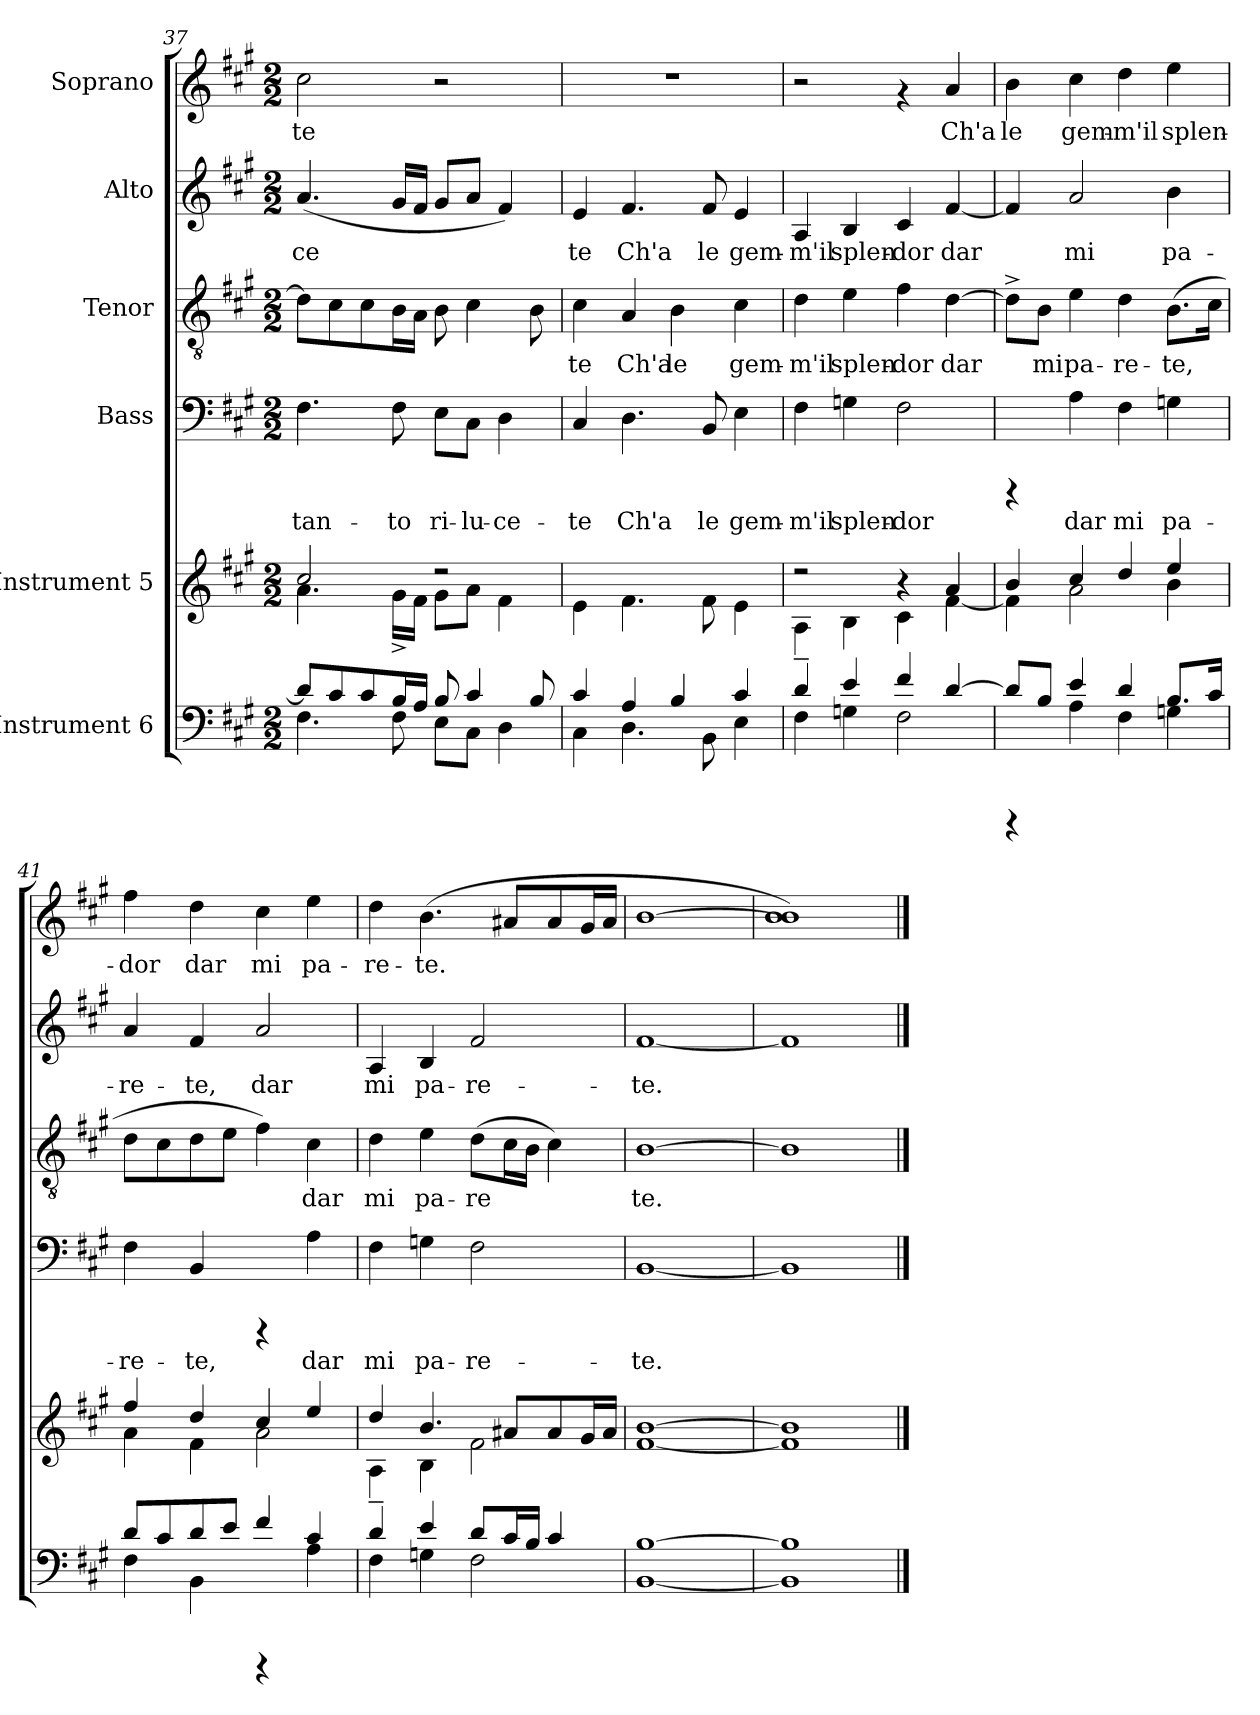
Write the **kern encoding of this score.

**kern	**kern	**kern	**text	**kern	**text	**kern	**text	**kern	**text
*part6	*part5	*part4	*part4	*part3	*part3	*part2	*part2	*part1	*part1
*staff6	*staff5	*staff4	*staff4	*staff3	*staff3	*staff2	*staff2	*staff1	*staff1
*I"Instrument 6	*I"Instrument 5	*I"Bass	*	*I"Tenor	*	*I"Alto	*	*I"Soprano	*
*clefF4	*clefG2	*clefF4	*	*clefGv2	*	*clefG2	*	*clefG2	*
*k[f#c#g#]	*k[f#c#g#]	*k[f#c#g#]	*	*k[f#c#g#]	*	*k[f#c#g#]	*	*k[f#c#g#]	*
*A:	*A:	*A:	*	*A:	*	*A:	*	*A:	*
*M2/2	*M2/2	*M2/2	*	*M2/2	*	*M2/2	*	*M2/2	*
=37	=37	=37	=37	=37	=37	=37	=37	=37	=37
*^	*^	*	*	*	*	*	*	*	*
!	!	!	!	!	!LO:LY:b:cj	!	!LO:LY:b:cj	!	!LO:LY:b:cj	!	!LO:LY:b:cj
8d/L]	4.F#\	2cc#/	4.a\	4.F#\	tan-	8d\L]	--	(<4.a/	-ce-	2cc#\	-te
!	!	!	!	!	!	!	!LO:LY:b:cj	!	!	!	!
8c#/	.	.	.	.	.	8c#\	--	.	.	.	.
!	!	!	!	!	!	!	!LO:LY:b:cj	!	!	!	!
8c#/	.	.	.	.	.	8c#\	--	.	.	.	.
!	!	!	!	!	!LO:LY:b:cj	!	!LO:LY:b:cj	!	!LO:LY:b:cj	!	!
16B/	8F#\	.	16g#^<\L	8F#\	-to	16B\	--	16g#/L	--	.	.
!	!	!	!	!	!	!	!LO:LY:b:cj	!	!LO:LY:b:cj	!	!
16A/J	.	.	16f#\J	.	.	16A\J	--	16f#/J	--	.	.
!	!	!	!	!	!LO:LY:b:cj	!	!LO:LY:b:cj	!	!LO:LY:b:cj	!	!
8B/	8E\L	2r	8g#\L	8E\L	ri-	8B\	--	8g#/L	--	2r	.
!	!	!	!	!	!LO:LY:b:cj	!	!LO:LY:b:cj	!	!LO:LY:b:cj	!	!
4c#/	8C#\J	.	8a\J	8C#\J	-lu-	4c#\	--	8a/J	--	.	.
!	!	!	!	!	!LO:LY:b:cj	!	!	!	!LO:LY:b:cj	!	!
.	4D\	.	4f#\	4D\	-ce-	.	.	4f#/)	--	.	.
!	!	!	!	!	!	!	!LO:LY:b:cj	!	!	!	!
8B/	.	.	.	.	.	8B\	--	.	.	.	.
*	*	*v	*v	*	*	*	*	*	*	*	*
!!LO:LB:g=z
=38	=38	=38	=38	=38	=38	=38	=38	=38	=38	=38
!	!	!	!	!LO:LY:b:cj	!	!LO:LY:b:cj	!	!LO:LY:b:cj	!	!
4c#/	4C#\	4e\	4C#/	-te	4c#\	-te	4e/	-te	1r	.
!	!	!	!	!LO:LY:b:cj	!	!LO:LY:b:cj	!	!LO:LY:b:cj	!	!
4A/	4.D\	4.f#\	4.D\	Ch'a	4A/	Ch'a	4.f#/	Ch'a	.	.
!	!	!	!	!	!	!LO:LY:b:cj	!	!	!	!
4B/	.	.	.	.	4B\	le	.	.	.	.
!	!	!	!	!LO:LY:b:cj	!	!	!	!LO:LY:b:cj	!	!
.	8BB\	8f#\	8BB/	le	.	.	8f#/	le	.	.
!	!	!	!	!LO:LY:b:cj	!	!LO:LY:b:cj	!	!LO:LY:b:cj	!	!
4c#/	4E\	4e\	4E\	gem-	4c#\	gem-	4e/	gem-	.	.
=39	=39	=39	=39	=39	=39	=39	=39	=39	=39	=39
*	*	*^	*	*	*	*	*	*	*	*
!	!	!	!	!	!LO:LY:b:cj	!	!LO:LY:b:cj	!	!LO:LY:b:cj	!	!
4d/	4F#\	2r	4A~>\	4F#\	-m'il	4d\	-m'il	4A/	-m'il	2r	.
!	!	!	!	!	!LO:LY:b:cj	!	!LO:LY:b:cj	!	!LO:LY:b:cj	!	!
4e/	4Gn\	.	4B\	4Gn\	splen-	4e\	splen-	4B/	splen-	.	.
!	!	!	!	!	!LO:LY:b:cj	!	!LO:LY:b:cj	!	!LO:LY:b:cj	!	!
4f#/	2F#\	4ra	4c#\	2F#\	-dor	4f#\	-dor	4c#/	-dor	4rf	.
!	!	!	!	!	!	!	!LO:LY:b:cj	!	!LO:LY:b:cj	!	!LO:LY:b:cj
[>4d/	.	4a/	[<4f#\	.	.	[>4d\	dar	[<4f#/	dar	4a/	Ch'a
=40	=40	=40	=40	=40	=40	=40	=40	=40	=40	=40	=40
!	!	!	!	!	!	!	!LO:LY:b:cj	!	!LO:LY:b:cj	!	!LO:LY:b:cj
8d/L]	4rGGGG	4b/	4f#\]	4rCCC	.	8d^<\L]	.	4f#/]	.	4b\	le
!	!	!	!	!	!	!	!LO:LY:b:cj	!	!	!	!
8B/J	.	.	.	.	.	8B\J	mi	.	.	.	.
!	!	!	!	!	!LO:LY:b:cj	!	!LO:LY:b:cj	!	!LO:LY:b:cj	!	!LO:LY:b:cj
4e/	4A\	4cc#/	2a\	4A\	dar	4e\	pa-	2a/	mi	4cc#\	gem-
!	!	!	!	!	!LO:LY:b:cj	!	!LO:LY:b:cj	!	!	!	!LO:LY:b:cj
4d/	4F#\	4dd/	.	4F#\	mi	4d\	-re-	.	.	4dd\	-m'il
!	!	!	!	!	!LO:LY:b:cj	!	!LO:LY:b:cj	!	!LO:LY:b:cj	!	!LO:LY:b:cj
8.B/L	4Gn\	4ee/	4b\	4Gn\	pa-	(>8.B\L	-te,	4b\	pa-	4ee\	splen-
!	!	!	!	!	!	!	!LO:LY:b:cj	!	!	!	!
16c#/J	.	.	.	.	.	16c#\J	.	.	.	.	.
=41	=41	=41	=41	=41	=41	=41	=41	=41	=41	=41	=41
!	!	!	!	!	!LO:LY:b:cj	!	!LO:LY:b:cj	!	!LO:LY:b:cj	!	!LO:LY:b:cj
8d/L	4F#\	4ff#/	4a\	4F#\	-re-	8d\L	.	4a/	-re-	4ff#\	-dor
!	!	!	!	!	!	!	!LO:LY:b:cj	!	!	!	!
8c#/	.	.	.	.	.	8c#\	.	.	.	.	.
!	!	!	!	!	!LO:LY:b:cj	!	!LO:LY:b:cj	!	!LO:LY:b:cj	!	!LO:LY:b:cj
8d/	4BB\	4dd/	4f#\	4BB/	-te,	8d\	.	4f#/	-te,	4dd\	dar
!	!	!	!	!	!	!	!LO:LY:b:cj	!	!	!	!
8e/J	.	.	.	.	.	8e\J	.	.	.	.	.
!	!	!	!	!	!	!	!LO:LY:b:cj	!	!LO:LY:b:cj	!	!LO:LY:b:cj
4f#/	4rGGGG	4cc#/	2a\	4rCCC	.	4f#\)	.	2a/	dar	4cc#\	mi
!	!	!	!	!	!LO:LY:b:cj	!	!LO:LY:b:cj	!	!	!	!LO:LY:b:cj
4c#/	4A\	4ee/	.	4A\	dar	4c#\	dar	.	.	4ee\	pa-
=42	=42	=42	=42	=42	=42	=42	=42	=42	=42	=42	=42
!	!	!	!	!	!LO:LY:b:cj	!	!LO:LY:b:cj	!	!LO:LY:b:cj	!	!LO:LY:b:cj
4d/	4F#\	4dd/	4A~>\	4F#\	mi	4d\	mi	4A/	mi	4dd\	-re-
!	!	!	!	!	!LO:LY:b:cj	!	!LO:LY:b:cj	!	!LO:LY:b:cj	!	!LO:LY:b:cj
4e/	4Gn\	4.b/	4B\	4Gn\	pa-	4e\	pa-	4B/	pa-	(>4.b\	-te.
!	!	!	!	!	!LO:LY:b:cj	!	!LO:LY:b:cj	!	!LO:LY:b:cj	!	!
8d/L	2F#\	.	2f#\	2F#\	-re-	(>8d\L	-re-	2f#/	-re-	.	.
!	!	!	!	!	!	!	!LO:LY:b:cj	!	!	!	!LO:LY:b:cj
16c#/	.	8a#X/L	.	.	.	16c#\	--	.	.	8a#/L	.
!	!	!	!	!	!	!	!LO:LY:b:cj	!	!	!	!
16B/J	.	.	.	.	.	16B\J	--	.	.	.	.
!	!	!	!	!	!	!	!LO:LY:b:cj	!	!	!	!LO:LY:b:cj
4c#/	.	8a#/	.	.	.	4c#\)	--	.	.	8a#/	.
!	!	!	!	!	!	!	!	!	!	!	!LO:LY:b:cj
.	.	16g#/	.	.	.	.	.	.	.	16g#/	.
!	!	!	!	!	!	!	!	!	!	!	!LO:LY:b:cj
.	.	16a#/J	.	.	.	.	.	.	.	16a#/J	.
*v	*v	*	*	*	*	*	*	*	*	*	*
*	*v	*v	*	*	*	*	*	*	*	*
=43	=43	=43	=43	=43	=43	=43	=43	=43	=43
!	!	!	!LO:LY:b:cj	!	!LO:LY:b:cj	!	!LO:LY:b:cj	!	!LO:LY:b:cj
[>1B [<1BB	[>1b [<1f#	[<1BB	-te.	[>1B	-te.	[<1f#	-te.	[>1b	.
=44	=44	=44	=44	=44	=44	=44	=44	=44	=44
!	!	!	!LO:LY:b:cj	!	!LO:LY:b:cj	!	!LO:LY:b:cj	!	!LO:LY:b:cj
1B] 1BB]	1b] 1f#]	1BB]	.	1B]	.	1f#]	.	1b 1b])	.
==	==	==	==	==	==	==	==	==	==
*-	*-	*-	*-	*-	*-	*-	*-	*-	*-
